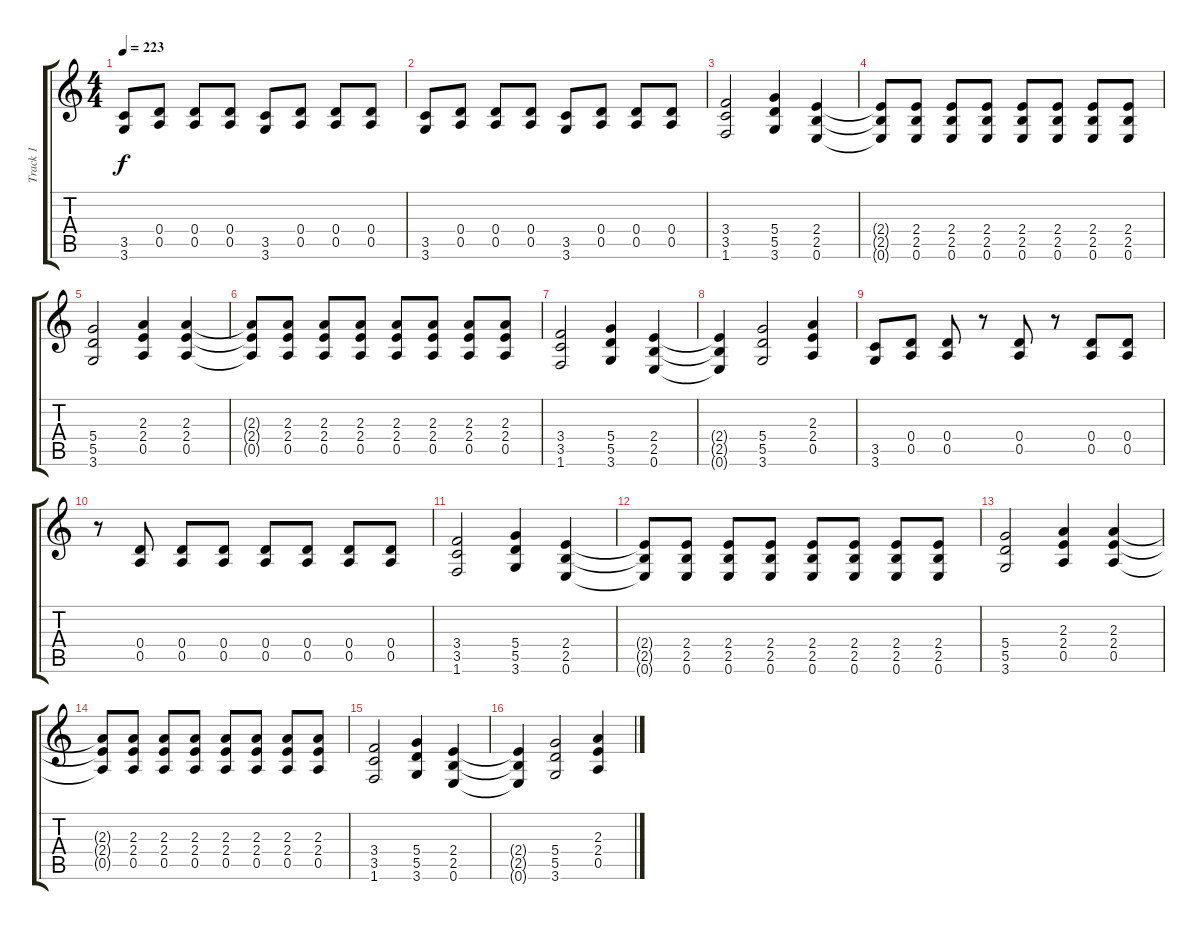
\track ("Track 1" "Track 1") {instrument overdrivenguitar}
\staff {score tabs}
\tuning (E4 B3 G3 D3 A2 E2) {hide}
\ts (4 4)
\tempo 223
\clef g2
\ks c
(3.5 3.6).8{dy f} (0.4 0.5).8 (0.4 0.5).8 (0.4 0.5).8 (3.5 3.6).8 (0.4 0.5).8 (0.4 0.5).8 (0.4 0.5).8 |
(3.5 3.6).8 (0.4 0.5).8 (0.4 0.5).8 (0.4 0.5).8 (3.5 3.6).8 (0.4 0.5).8 (0.4 0.5).8 (0.4 0.5).8 |
(3.4 3.5 1.6).2 (5.4 5.5 3.6).4 (2.4 2.5 0.6).4 |
(2.4{t} 2.5{t} 0.6{t}).8 (2.4 2.5 0.6).8 (2.4 2.5 0.6).8 (2.4 2.5 0.6).8 (2.4 2.5 0.6).8 (2.4 2.5 0.6).8 (2.4 2.5 0.6).8 (2.4 2.5 0.6).8 |
(5.4 5.5 3.6).2 (2.3 2.4 0.5).4 (2.3 2.4 0.5).4 |
(2.3{t} 2.4{t} 0.5{t}).8 (2.3 2.4 0.5).8 (2.3 2.4 0.5).8 (2.3 2.4 0.5).8 (2.3 2.4 0.5).8 (2.3 2.4 0.5).8 (2.3 2.4 0.5).8 (2.3 2.4 0.5).8 |
(3.4 3.5 1.6).2 (5.4 5.5 3.6).4 (2.4 2.5 0.6).4 |
(2.4{t} 2.5{t} 0.6{t}).4 (5.4 5.5 3.6).2 (2.3 2.4 0.5).4 |
(3.5 3.6).8 (0.4 0.5).8 (0.4 0.5).8 r.8 (0.4 0.5).8 r.8 (0.4 0.5).8 (0.4 0.5).8 |
r.8 (0.4 0.5).8 (0.4 0.5).8 (0.4 0.5).8 (0.4 0.5).8 (0.4 0.5).8 (0.4 0.5).8 (0.4 0.5).8 |
(3.4 3.5 1.6).2 (5.4 5.5 3.6).4 (2.4 2.5 0.6).4 |
(2.4{t} 2.5{t} 0.6{t}).8 (2.4 2.5 0.6).8 (2.4 2.5 0.6).8 (2.4 2.5 0.6).8 (2.4 2.5 0.6).8 (2.4 2.5 0.6).8 (2.4 2.5 0.6).8 (2.4 2.5 0.6).8 |
(5.4 5.5 3.6).2 (2.3 2.4 0.5).4 (2.3 2.4 0.5).4 |
(2.3{t} 2.4{t} 0.5{t}).8 (2.3 2.4 0.5).8 (2.3 2.4 0.5).8 (2.3 2.4 0.5).8 (2.3 2.4 0.5).8 (2.3 2.4 0.5).8 (2.3 2.4 0.5).8 (2.3 2.4 0.5).8 |
(3.4 3.5 1.6).2 (5.4 5.5 3.6).4 (2.4 2.5 0.6).4 |
(2.4{t} 2.5{t} 0.6{t}).4 (5.4 5.5 3.6).2 (2.3 2.4 0.5).4
